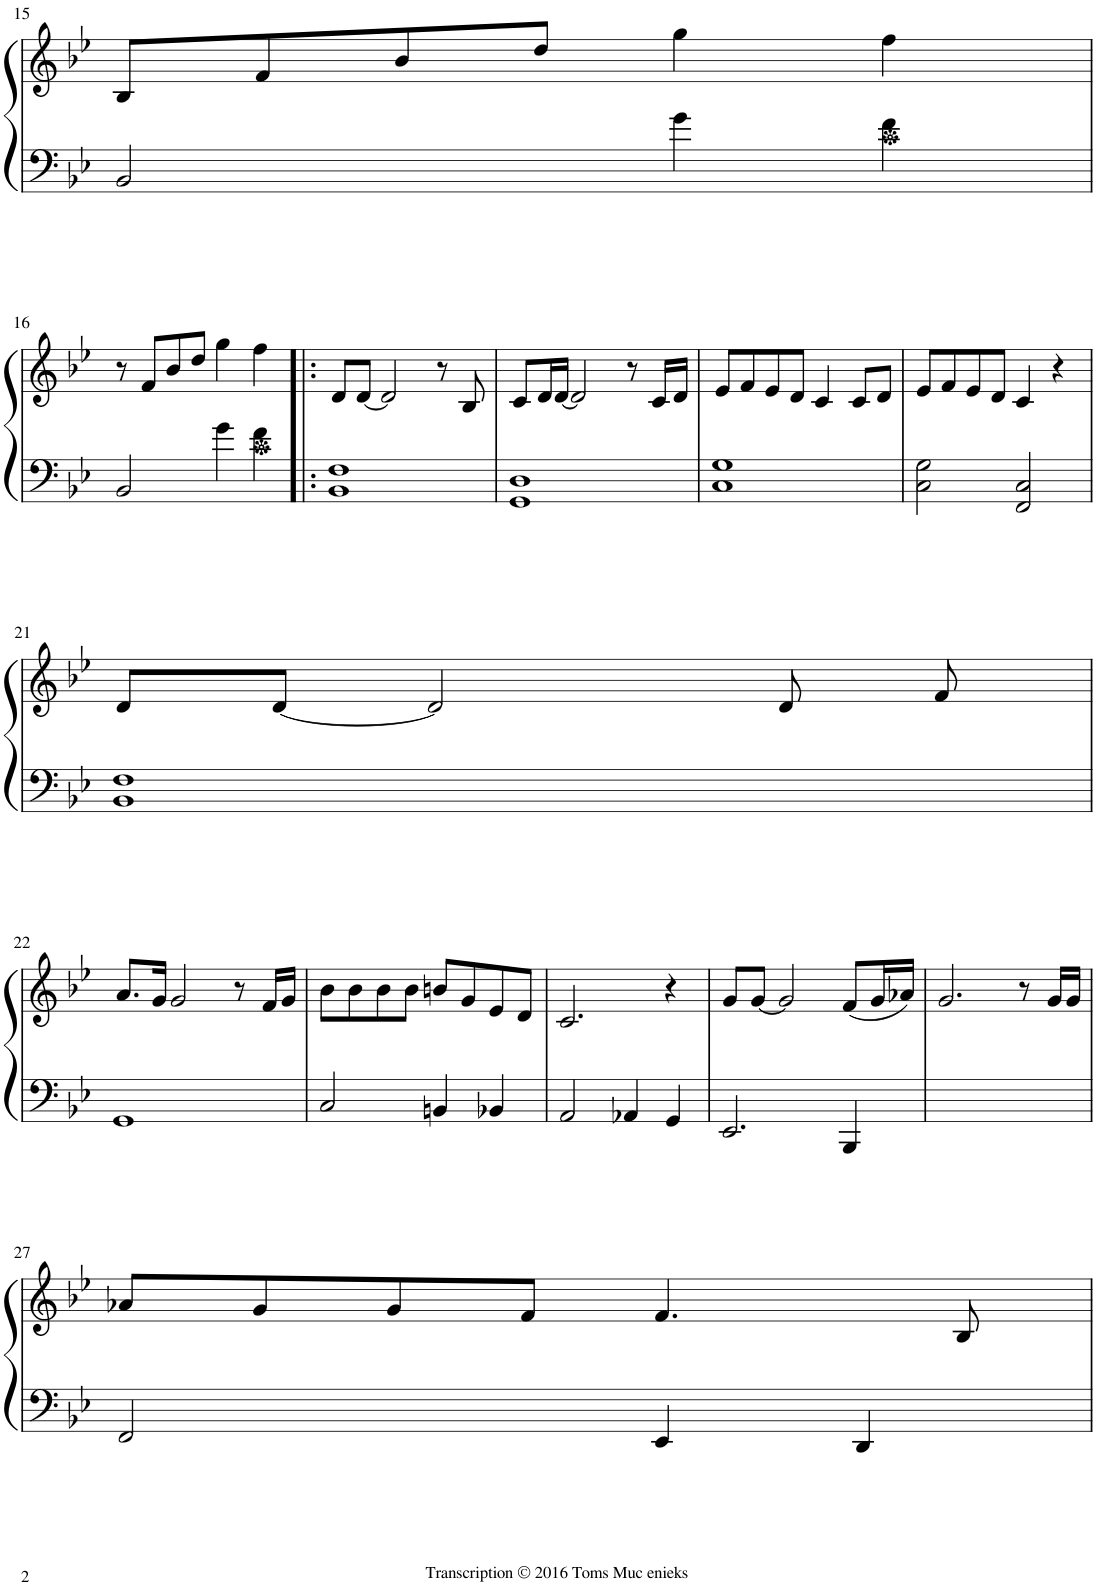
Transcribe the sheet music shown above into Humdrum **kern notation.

**kern	**kern
*part1	*part1
*staff2	*staff1
!!LO:PB:g=z
*clefF4	*clefG2
*k[b-e-]	*k[b-e-]
*M2/2	*M2/2
=15	=15
2BB-/	8B-/L
.	8f/
.	8b-/
.	8dd/J
4g\	4gg\
4f\	4ff\
!!LO:LB:g=z
=16	=16
2BB-/	8r
.	8f/L
.	8b-/
.	8dd/J
4g\	4gg\
4f\	4ff\
=17!|:	=17!|:
*^	*
1F	1BB-	8d/L
.	.	[<8d/J
.	.	2d/]
.	.	8r
.	.	8B-/
=18	=18	=18
1D	1GG	8c/L
.	.	16d/L
.	.	[<16d/JJ
.	.	2d/]
.	.	8r
.	.	16c/LL
.	.	16d/JJ
=19	=19	=19
1G	1C	8e-/L
.	.	8f/
.	.	8e-/
.	.	8d/J
.	.	4c/
.	.	8c/L
.	.	8d/J
*v	*v	*
=20	=20
2C\ 2G\	8e-/L
.	8f/
.	8e-/
.	8d/J
2FF/ 2C/	4c/
.	4r
!!LO:LB:g=z
=21	=21
*^	*
1F	1BB-	8d/L
.	.	[<8d/J
.	.	2d/]
.	.	8d/
.	.	8f/
*v	*v	*
!!LO:LB:g=z
=22	=22
1GG	8.a/L
.	16g/Jk
.	2g/
.	8r
.	16f/LL
.	16g/JJ
=23	=23
2C/	8b-\L
.	8b-\
.	8b-\
.	8b-\J
4BBn/	8bn/L
.	8g/
4BB-X/	8e-/
.	8d/J
=24	=24
2AA/	2.c/
4AA-X/	.
4GG/	4r
=25	=25
2.EE-/	8g/L
.	[<8g/J
.	2g/]
4BBB-/	(<8f/L
.	16g/L
.	16a-X/JJ)
=26	=26
1ryy	2.g/
.	8r
.	16g/LL
.	16g/JJ
!!LO:LB:g=z
=27	=27
2FF/	8a-X/L
.	8g/
.	8g/
.	8f/J
4EE-/	4.f/
4DD/	.
.	8B-/
=	=
*-	*-
